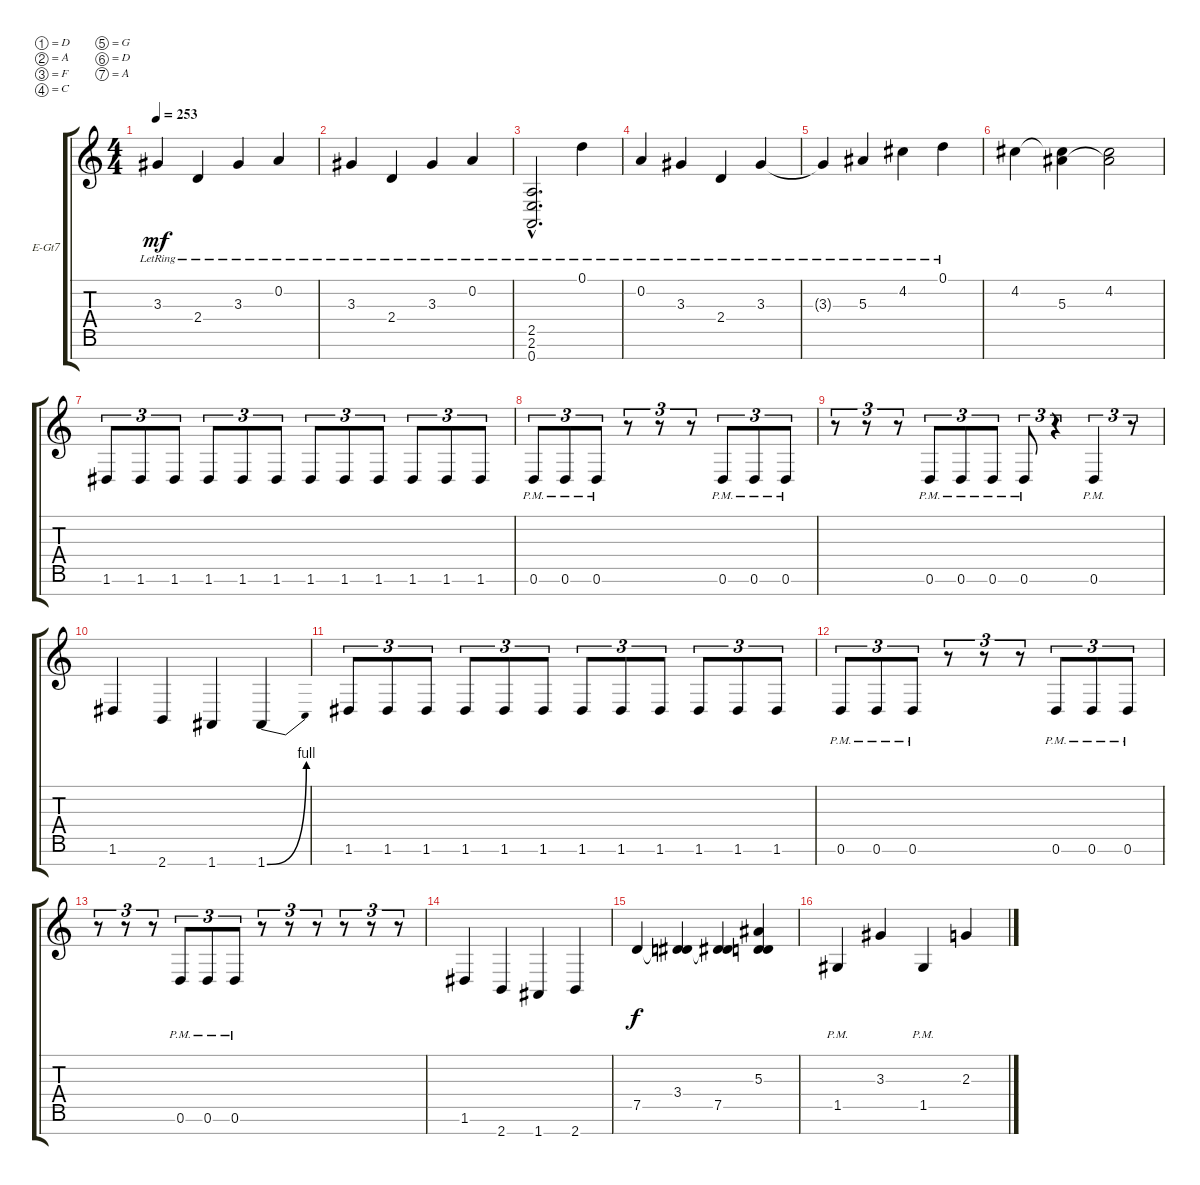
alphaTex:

\defaultSystemsLayout 4
\bracketExtendMode groupsimilarinstruments
\firstSystemTrackNameOrientation horizontal
\otherSystemsTrackNameOrientation horizontal
\track ("Electric Guitar" "E-Gt7") {instrument distortionguitar}
\staff {score tabs}
\tuning (D4 A3 F3 C3 G2 D2 A1)
\ts (4 4)
\tempo 253
\clef g2
\ks c
3.3{lr t}.4{dy mf} 2.4{lr}.4 3.3{lr}.4 0.2{lr}.4 |
3.3{lr}.4 2.4{lr}.4 3.3{lr}.4 0.2{lr}.4 |
(0.7{hac lr} 2.6{hac lr} 2.5{hac lr}).2{d} 0.1{lr}.4 |
0.2{lr}.4 3.3{lr}.4 2.4{lr}.4 3.3{lr}.4 |
3.3{lr t}.4 5.3{lr}.4 4.2{lr}.4 0.1{lr}.4 |
4.2.4 (5.3 4.2{t}).4 (4.2 5.3{t}).2 |
1.6.8{tu (3 2)} 1.6.8{tu (3 2)} 1.6.8{tu (3 2)} 1.6.8{tu (3 2)} 1.6.8{tu (3 2)} 1.6.8{tu (3 2)} 1.6.8{tu (3 2)} 1.6.8{tu (3 2)} 1.6.8{tu (3 2)} 1.6.8{tu (3 2)} 1.6.8{tu (3 2)} 1.6.8{tu (3 2)} |
0.6{pm}.8{tu (3 2)} 0.6{pm}.8{tu (3 2)} 0.6{pm}.8{tu (3 2)} r.8{tu (3 2)} r.8{tu (3 2)} r.8{tu (3 2)} 0.6{pm}.8{tu (3 2)} 0.6{pm}.8{tu (3 2)} 0.6{pm}.8{tu (3 2)} |
r.8{tu (3 2)} r.8{tu (3 2)} r.8{tu (3 2)} 0.6{pm}.8{tu (3 2)} 0.6{pm}.8{tu (3 2)} 0.6{pm}.8{tu (3 2)} 0.6{pm}.8{tu (3 2)} r.4{tu (3 2)} 0.6{pm}.4{tu (3 2)} r.8{tu (3 2)} |
1.6.4 2.7.4 1.7.4 1.7{be (bend 0 0 15 4)}.4 |
1.6.8{tu (3 2)} 1.6.8{tu (3 2)} 1.6.8{tu (3 2)} 1.6.8{tu (3 2)} 1.6.8{tu (3 2)} 1.6.8{tu (3 2)} 1.6.8{tu (3 2)} 1.6.8{tu (3 2)} 1.6.8{tu (3 2)} 1.6.8{tu (3 2)} 1.6.8{tu (3 2)} 1.6.8{tu (3 2)} |
0.6{pm}.8{tu (3 2)} 0.6{pm}.8{tu (3 2)} 0.6{pm}.8{tu (3 2)} r.8{tu (3 2)} r.8{tu (3 2)} r.8{tu (3 2)} 0.6{pm}.8{tu (3 2)} 0.6{pm}.8{tu (3 2)} 0.6{pm}.8{tu (3 2)} |
r.8{tu (3 2)} r.8{tu (3 2)} r.8{tu (3 2)} 0.6{pm}.8{tu (3 2)} 0.6{pm}.8{tu (3 2)} 0.6{pm}.8{tu (3 2)} r.8{tu (3 2)} r.8{tu (3 2)} r.8{tu (3 2)} r.8{tu (3 2)} r.8{tu (3 2)} r.8{tu (3 2)} |
1.6.4 2.7.4 1.7.4 2.7.4 |
7.5.4{dy f} (3.4 7.5{t}).4 (7.5 3.4{t}).4 (5.3 3.4{t} 7.5{t}).4 |
1.5{pm}.4 3.3.4 1.5{pm}.4 2.3.4
